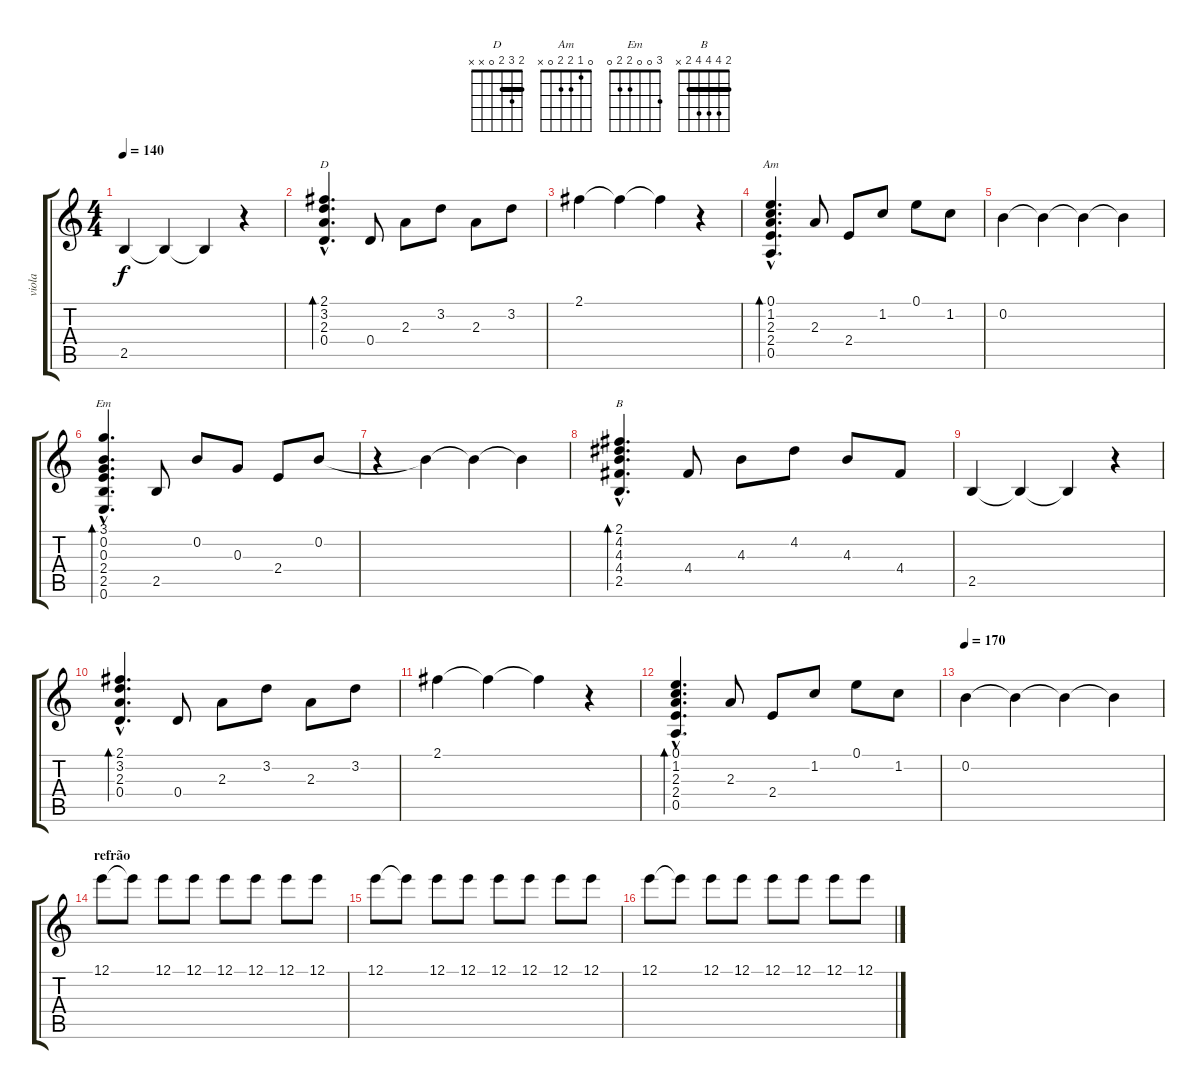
\track ("viola" "viola") {instrument acousticguitarsteel}
\staff {score tabs}
\tuning (E4 B3 G3 D3 A2 E2) {hide}
\chord ("D" 2 3 2 0 x x) {barre 2}
\chord ("Am" 0 1 2 2 0 x)
\chord ("Em" 3 0 0 2 2 0)
\chord ("B" 2 4 4 4 2 x) {barre 2}
\ts (4 4)
\tempo 140
\clef g2
\ks c
2.5.4{dy f} 2.5{t}.4 2.5{t}.4 r.4 |
(2.1{hac} 3.2{hac} 2.3{hac} 0.4{hac}).4{d bd 240 ch "D"} 0.4.8 2.3.8 3.2.8 2.3.8 3.2.8 |
2.1.4 2.1{t}.4 2.1{t}.4 r.4 |
(0.1{hac} 1.2{hac} 2.3{hac} 2.4{hac} 0.5{hac}).4{d bd 240 ch "Am"} 2.3.8 2.4.8 1.2.8 0.1.8 1.2.8 |
0.2.4 0.2{t}.4 0.2{t}.4 0.2{t}.4 |
(3.1{hac} 0.2{hac} 0.3{hac} 2.4{hac} 2.5{hac} 0.6{hac}).4{d bd 240 ch "Em"} 2.5.8 0.2.8 0.3.8 2.4.8 0.2.8 |
r.4 0.2{t}.4 0.2{t}.4 0.2{t}.4 |
(2.1{hac} 4.2{hac} 4.3{hac} 4.4{hac} 2.5{hac}).4{d bd 240 ch "B"} 4.4.8 4.3.8 4.2.8 4.3.8 4.4.8 |
2.5.4 2.5{t}.4 2.5{t}.4 r.4 |
(2.1{hac} 3.2{hac} 2.3{hac} 0.4{hac}).4{d bd 240} 0.4.8 2.3.8 3.2.8 2.3.8 3.2.8 |
2.1.4 2.1{t}.4 2.1{t}.4 r.4 |
(0.1{hac} 1.2{hac} 2.3{hac} 2.4{hac} 0.5{hac}).4{d bd 240} 2.3.8 2.4.8 1.2.8 0.1.8 1.2.8 |
\tempo 170
0.2.4 0.2{t}.4 0.2{t}.4 0.2{t}.4 |
\section ("" "refrão")
12.1.8{volume 6 instrument overdrivenguitar} 12.1{t}.8 12.1.8 12.1.8 12.1.8 12.1.8 12.1.8 12.1.8 |
12.1.8 12.1{t}.8 12.1.8 12.1.8 12.1.8 12.1.8 12.1.8 12.1.8 |
12.1.8 12.1{t}.8 12.1.8 12.1.8 12.1.8 12.1.8 12.1.8 12.1.8
